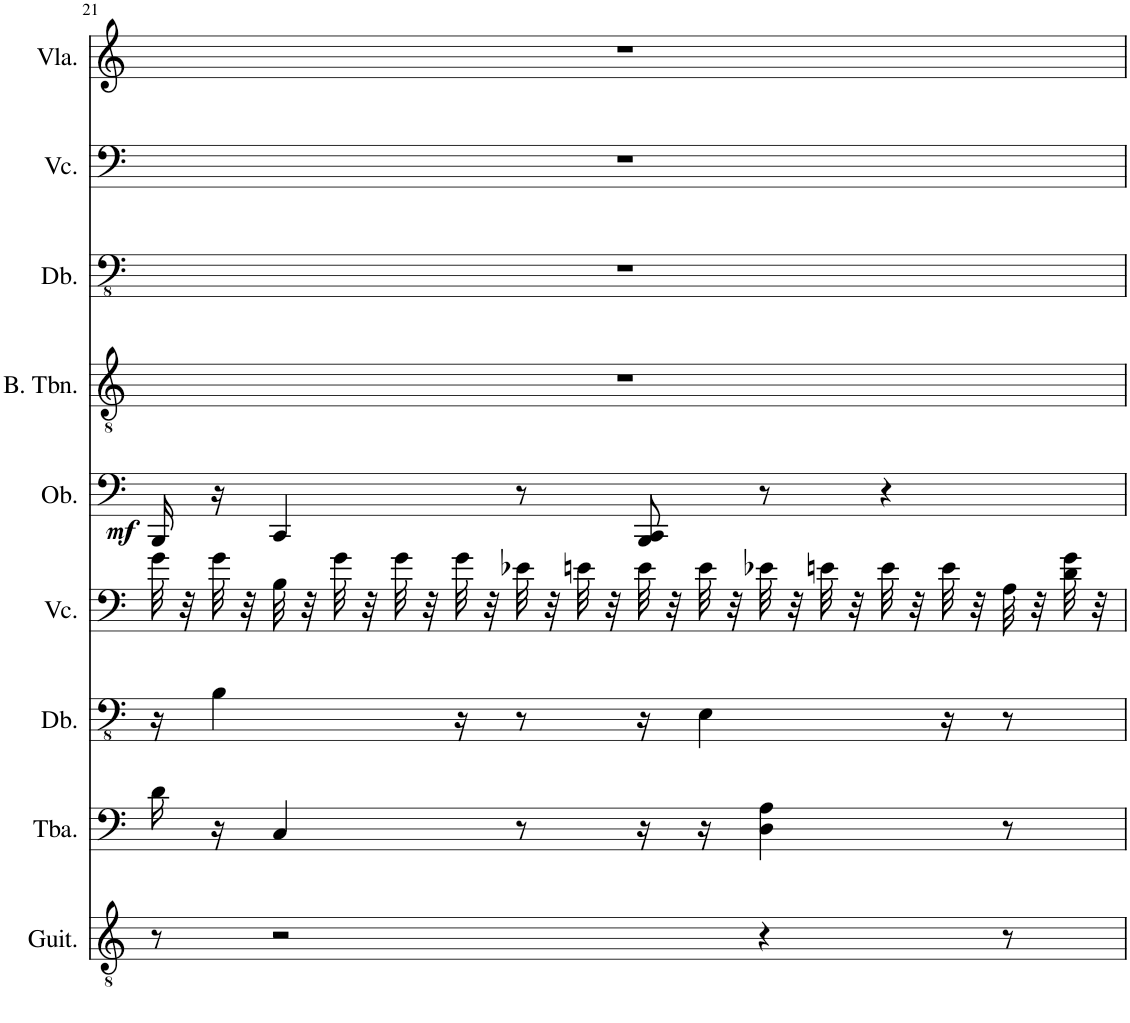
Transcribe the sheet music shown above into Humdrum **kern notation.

**kern	**kern	**kern	**kern	**kern	**dynam	**kern	**kern	**kern	**kern
*part9	*part8	*part7	*part6	*part5	*part5	*part4	*part3	*part2	*part1
*staff9	*staff8	*staff7	*staff6	*staff5	*staff5	*staff4	*staff3	*staff2	*staff1
*I"Classical Guitar	*I"Tuba	*I"Double Bass	*I"Violoncello	*I"Oboe	*	*I"Bass Trombone	*I"Double Bass	*I"Violoncello	*I"Viola
*I'Guit.	*I'Tba.	*I'Db.	*I'Vc.	*I'Ob.	*	*I'B. Tbn.	*I'Db.	*I'Vc.	*I'Vla.
!!LO:PB:g=z
*clefGv2	*clefF4	*clefFv4	*clefF4	*clefF4	*	*clefGv2	*clefFv4	*clefF4	*clefG2
*	*	*Trd7c12	*	*Trd-14c-24	*	*	*Trd7c12	*	*
*k[]	*k[]	*k[]	*k[]	*k[]	*	*k[]	*k[]	*k[]	*k[]
*M4/4	*M4/4	*M4/4	*M4/4	*M4/4	*	*M4/4	*M4/4	*M4/4	*M4/4
=21	=21	=21	=21	=21	=21	=21	=21	=21	=21
!	!	!	!	!	!LO:DY:b	!	!	!	!
8r	16d\	16r	32g\	16BBB/	mf	1r	1r	1r	1r
.	.	.	32r	.	.	.	.	.	.
.	16r	4BB\	32g\	16r	.	.	.	.	.
.	.	.	32r	.	.	.	.	.	.
2r	4C/	.	32B\	4CC/	.	.	.	.	.
.	.	.	32r	.	.	.	.	.	.
.	.	.	32g\	.	.	.	.	.	.
.	.	.	32r	.	.	.	.	.	.
.	.	.	32g\	.	.	.	.	.	.
.	.	.	32r	.	.	.	.	.	.
.	.	16r	32g\	.	.	.	.	.	.
.	.	.	32r	.	.	.	.	.	.
.	8r	8r	32e-X\	8r	.	.	.	.	.
.	.	.	32r	.	.	.	.	.	.
.	.	.	32en\	.	.	.	.	.	.
.	.	.	32r	.	.	.	.	.	.
.	16r	16r	32e\	8BBB/ 8CC/	.	.	.	.	.
.	.	.	32r	.	.	.	.	.	.
.	16r	4EE\	32e\	.	.	.	.	.	.
.	.	.	32r	.	.	.	.	.	.
4r	4D\ 4A\	.	32e-X\	8r	.	.	.	.	.
.	.	.	32r	.	.	.	.	.	.
.	.	.	32en\	.	.	.	.	.	.
.	.	.	32r	.	.	.	.	.	.
.	.	.	32e\	4r	.	.	.	.	.
.	.	.	32r	.	.	.	.	.	.
.	.	16r	32e\	.	.	.	.	.	.
.	.	.	32r	.	.	.	.	.	.
8r	8r	8r	32A\	.	.	.	.	.	.
.	.	.	32r	.	.	.	.	.	.
.	.	.	32d\ 32g\	.	.	.	.	.	.
.	.	.	32r	.	.	.	.	.	.
=	=	=	=	=	=	=	=	=	=
*-	*-	*-	*-	*-	*-	*-	*-	*-	*-
